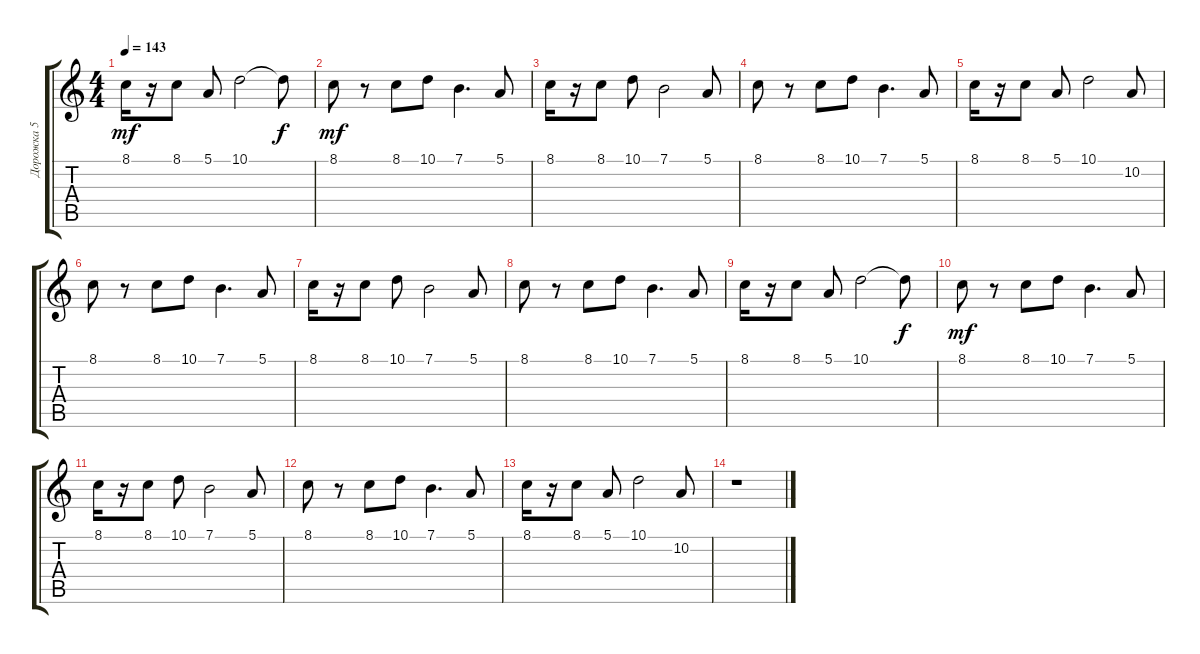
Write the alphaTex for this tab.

\track ("Дорожка 5" "Дорожка 5") {instrument synthbrass1}
\staff {score tabs}
\tuning (E4 B3 G3 D3 A2 E2) {hide}
\ts (4 4)
\tempo 143
\clef g2
\ks c
8.1.16{dy mf} r.16 8.1.8 5.1.8 10.1.2 10.1{t}.8{dy f} |
8.1.8{dy mf} r.8 8.1.8 10.1.8 7.1.4{d} 5.1.8 |
8.1.16 r.16 8.1.8 10.1.8 7.1.2 5.1.8 |
8.1.8 r.8 8.1.8 10.1.8 7.1.4{d} 5.1.8 |
8.1.16 r.16 8.1.8 5.1.8 10.1.2 10.2.8 |
8.1.8 r.8 8.1.8 10.1.8 7.1.4{d} 5.1.8 |
8.1.16 r.16 8.1.8 10.1.8 7.1.2 5.1.8 |
8.1.8 r.8 8.1.8 10.1.8 7.1.4{d} 5.1.8 |
8.1.16 r.16 8.1.8 5.1.8 10.1.2 10.1{t}.8{dy f} |
8.1.8{dy mf} r.8 8.1.8 10.1.8 7.1.4{d} 5.1.8 |
8.1.16 r.16 8.1.8 10.1.8 7.1.2 5.1.8 |
8.1.8 r.8 8.1.8 10.1.8 7.1.4{d} 5.1.8 |
8.1.16 r.16 8.1.8 5.1.8 10.1.2 10.2.8 |
r.1
